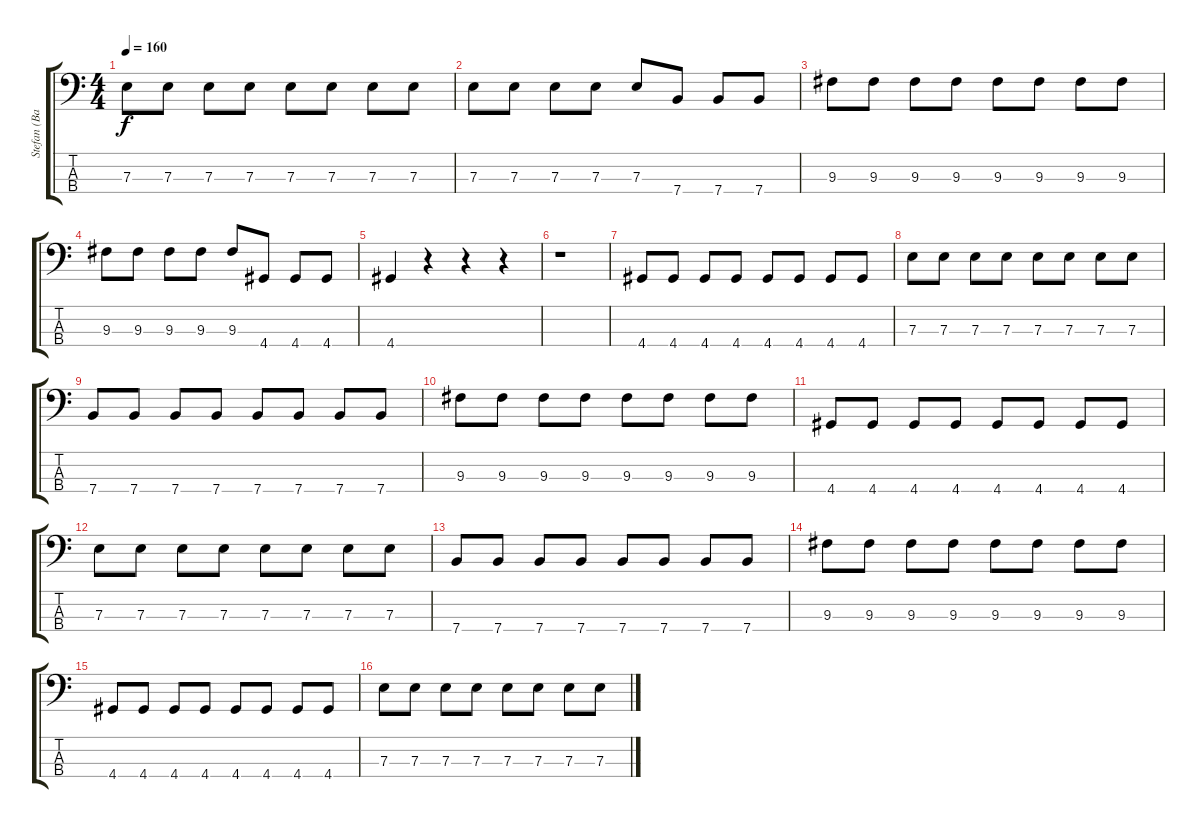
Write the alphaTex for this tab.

\track ("Stefan (Bass)" "Stefan (Ba") {instrument electricbasspick}
\staff {score tabs}
\tuning (G2 D2 A1 E1) {hide}
\ts (4 4)
\tempo 160
\clef f4
\ks c
7.3.8{dy f} 7.3.8 7.3.8 7.3.8 7.3.8 7.3.8 7.3.8 7.3.8 |
7.3.8 7.3.8 7.3.8 7.3.8 7.3.8 7.4.8 7.4.8 7.4.8 |
9.3.8 9.3.8 9.3.8 9.3.8 9.3.8 9.3.8 9.3.8 9.3.8 |
9.3.8 9.3.8 9.3.8 9.3.8 9.3.8 4.4.8 4.4.8 4.4.8 |
4.4.4 r.4 r.4 r.4 |
r.1 |
4.4.8 4.4.8 4.4.8 4.4.8 4.4.8 4.4.8 4.4.8 4.4.8 |
7.3.8 7.3.8 7.3.8 7.3.8 7.3.8 7.3.8 7.3.8 7.3.8 |
7.4.8 7.4.8 7.4.8 7.4.8 7.4.8 7.4.8 7.4.8 7.4.8 |
9.3.8 9.3.8 9.3.8 9.3.8 9.3.8 9.3.8 9.3.8 9.3.8 |
4.4.8 4.4.8 4.4.8 4.4.8 4.4.8 4.4.8 4.4.8 4.4.8 |
7.3.8 7.3.8 7.3.8 7.3.8 7.3.8 7.3.8 7.3.8 7.3.8 |
7.4.8 7.4.8 7.4.8 7.4.8 7.4.8 7.4.8 7.4.8 7.4.8 |
9.3.8 9.3.8 9.3.8 9.3.8 9.3.8 9.3.8 9.3.8 9.3.8 |
4.4.8 4.4.8 4.4.8 4.4.8 4.4.8 4.4.8 4.4.8 4.4.8 |
7.3.8 7.3.8 7.3.8 7.3.8 7.3.8 7.3.8 7.3.8 7.3.8
